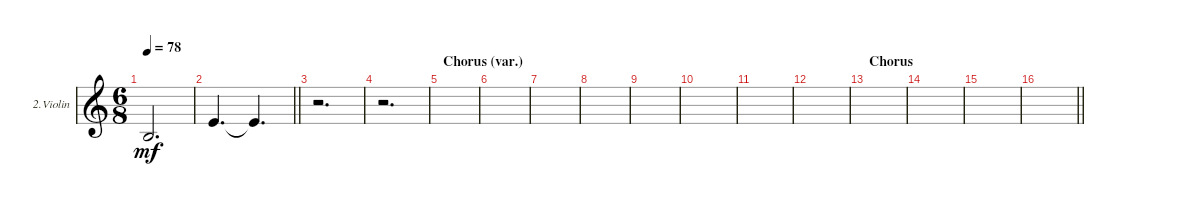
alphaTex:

\defaultSystemsLayout 4
\bracketExtendMode groupsimilarinstruments
\multiBarRest
\firstSystemTrackNameOrientation horizontal
\otherSystemsTrackNameOrientation horizontal
\track ("2. Violin" "2.Violin") {instrument violin}
\staff {score}
\tuning (E5 A4 D4 G3)
\ts (6 8)
\tempo 78
\clef g2
\ks c
4.4.2{d dy mf} |
\barLineRight lightlight
2.3.4{d} 2.3{t}.4{d} |
r.2{d} |
r.2{d} |
\section ("" "Chorus (var.)")
|
|
|
|
|
|
|
|
\section ("" "Chorus")
|
|
|
\barLineRight lightlight
